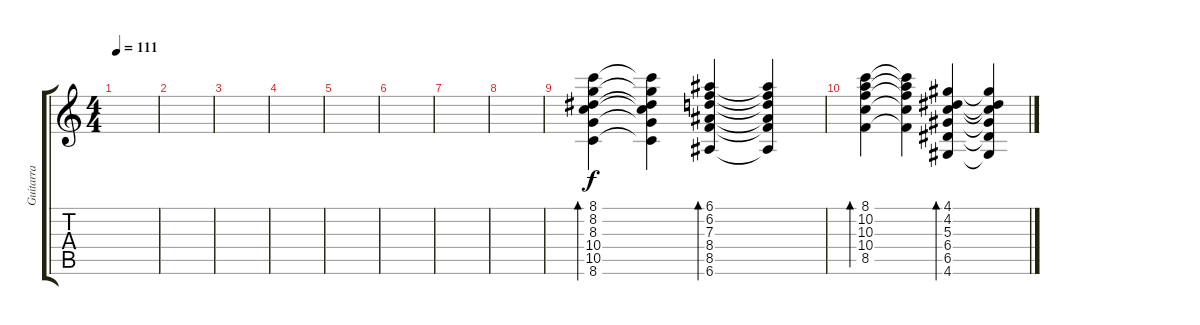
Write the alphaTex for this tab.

\track ("Guitarra" "Guitarra") {instrument overdrivenguitar}
\staff {score tabs}
\tuning (E4 B3 G3 D3 A2 E2) {hide}
\ts (4 4)
\tempo 111
\clef g2
\ks c
|
|
|
|
|
|
|
|
(8.1 8.2 8.3 10.4 10.5 8.6).4{bd 30} (8.1{t} 8.2{t} 8.3{t} 10.4{t} 10.5{t} 8.6{t}).4 (6.1 6.2 7.3 8.4 8.5 6.6).4{bd 30} (6.1{t} 6.2{t} 7.3{t} 8.4{t} 8.5{t} 6.6{t}).4 |
(8.1 10.2 10.3 10.4 8.5).4{bd 30} (8.1{t} 10.2{t} 10.3{t} 10.4{t} 8.5{t}).4 (4.1 4.2 5.3 6.4 6.5 4.6).4{bd 30} (4.1{t} 4.2{t} 5.3{t} 6.4{t} 6.5{t} 4.6{t}).4
